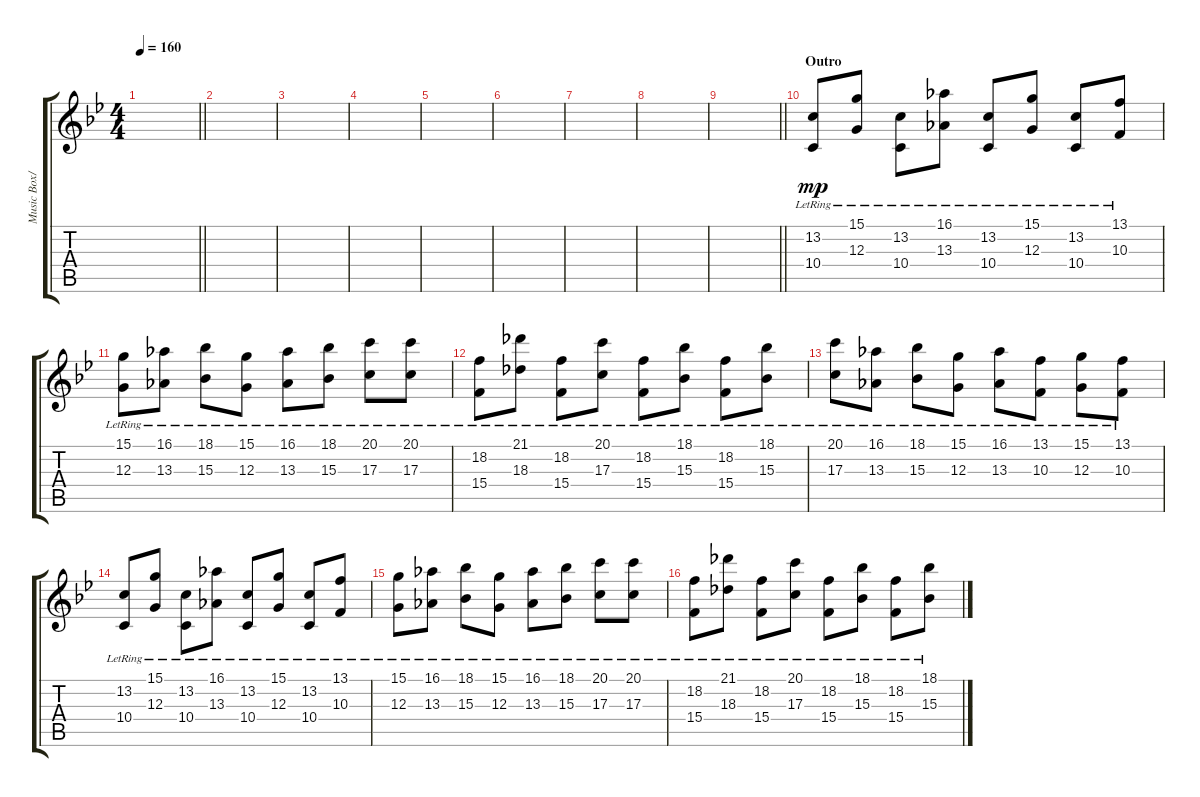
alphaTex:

\track ("Music Box/Glockenspiel" "Music Box/") {instrument musicbox}
\staff {score tabs}
\tuning (E4 B3 G3 D3 A2 E2) {hide}
\ts (4 4)
\tempo 160
\clef g2
\barLineRight lightlight
\ks bb
|
|
|
|
|
|
|
|
\barLineRight lightlight
|
\section ("" "Outro")
(13.2{lr} 10.4{lr}).8{dy mp instrument musicbox} (15.1{lr} 12.3{lr}).8 (13.2{lr} 10.4{lr}).8 (16.1{lr} 13.3{lr}).8 (13.2{lr} 10.4{lr}).8 (15.1{lr} 12.3{lr}).8 (13.2{lr} 10.4{lr}).8 (13.1{lr} 10.3{lr}).8 |
(15.1{lr} 12.3{lr}).8 (16.1{lr} 13.3{lr}).8 (18.1{lr} 15.3{lr}).8 (15.1{lr} 12.3{lr}).8 (16.1{lr} 13.3{lr}).8 (18.1{lr} 15.3{lr}).8 (20.1{lr} 17.3{lr}).8 (20.1{lr} 17.3{lr}).8 |
(18.2{lr} 15.4{lr}).8 (21.1{lr} 18.3{lr}).8 (18.2{lr} 15.4{lr}).8 (20.1{lr} 17.3{lr}).8 (18.2{lr} 15.4{lr}).8 (18.1{lr} 15.3{lr}).8 (18.2{lr} 15.4{lr}).8 (18.1{lr} 15.3{lr}).8 |
(20.1{lr} 17.3).8 (16.1{lr} 13.3).8 (18.1{lr} 15.3).8 (15.1{lr} 12.3).8 (16.1{lr} 13.3).8 (13.1{lr} 10.3).8 (15.1{lr} 12.3).8 (13.1{lr} 10.3).8 |
(13.2{lr} 10.4{lr}).8 (15.1{lr} 12.3{lr}).8 (13.2{lr} 10.4{lr}).8 (16.1{lr} 13.3{lr}).8 (13.2{lr} 10.4{lr}).8 (15.1{lr} 12.3{lr}).8 (13.2{lr} 10.4{lr}).8 (13.1{lr} 10.3{lr}).8 |
(15.1{lr} 12.3{lr}).8 (16.1{lr} 13.3{lr}).8 (18.1{lr} 15.3{lr}).8 (15.1{lr} 12.3{lr}).8 (16.1{lr} 13.3{lr}).8 (18.1{lr} 15.3{lr}).8 (20.1{lr} 17.3{lr}).8 (20.1{lr} 17.3{lr}).8 |
(18.2{lr} 15.4{lr}).8 (21.1{lr} 18.3{lr}).8 (18.2{lr} 15.4{lr}).8 (20.1{lr} 17.3{lr}).8 (18.2{lr} 15.4{lr}).8 (18.1{lr} 15.3{lr}).8 (18.2{lr} 15.4{lr}).8 (18.1{lr} 15.3{lr}).8
